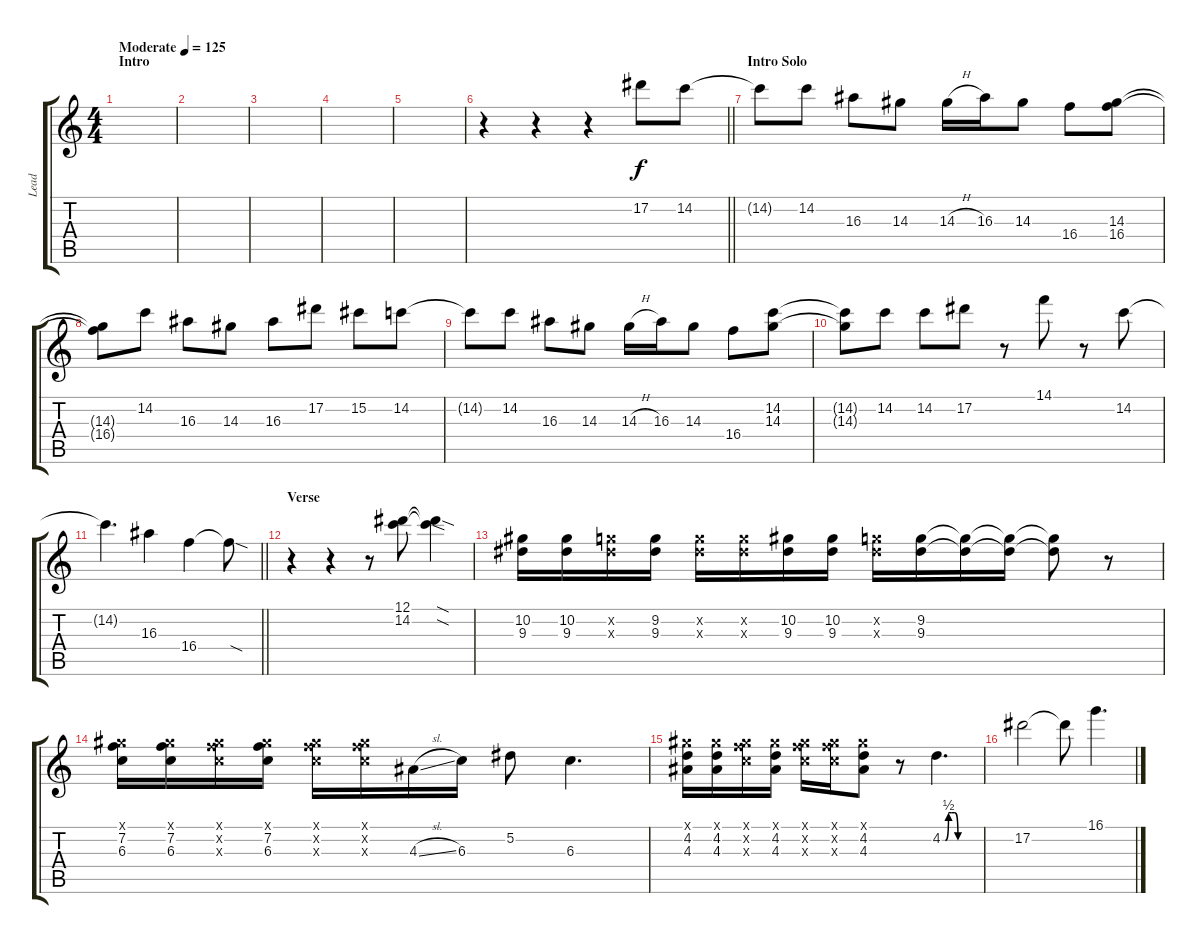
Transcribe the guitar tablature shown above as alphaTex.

\track ("Lead" "Lead") {instrument overdrivenguitar}
\staff {score tabs}
\tuning (Eb4 Bb3 Gb3 Db3 Ab2 Eb2) {hide}
\ts (4 4)
\section ("" "Intro")
\tempo (125 "Moderate")
\clef g2
\ks c
|
|
|
|
|
\barLineRight lightlight
r.4 r.4 r.4 17.2.8 14.2.8 |
\section ("" "Intro Solo")
14.2{t}.8 14.2.8 16.3.8 14.3.8 14.3{h}.16 16.3.16 14.3.8 16.4.8 (14.3 16.4).8 |
(14.3{t} 16.4{t}).8 14.2.8 16.3.8 14.3.8 16.3.8 17.2.8 15.2.8 14.2.8 |
14.2{t}.8 14.2.8 16.3.8 14.3.8 14.3{h}.16 16.3.16 14.3.8 16.4.8 (14.2 14.3).8 |
(14.2{t} 14.3{t}).8 14.2.8 14.2.8 17.2.8 r.8 14.1.8 r.8 14.2.8 |
\barLineRight lightlight
14.2{t}.4{d} 16.3.4 16.4.4 16.4{sod t}.8 |
\section ("" "Verse")
r.4 r.4 r.8 (12.1 14.2).8 (12.1{sod t} 14.2{sod t}).4 |
(10.2 9.3).16 (10.2 9.3).16 (9.2{x} 9.3{x}).16 (9.2 9.3).16 (9.2{x} 9.3{x}).16 (9.2{x} 9.3{x}).16 (10.2 9.3).16 (10.2 9.3).16 (9.2{x} 9.3{x}).16 (9.2 9.3).16 (9.2{t} 9.3{t}).16 (9.2{t} 9.3{t}).16 (9.2{t} 9.3{t}).8 r.8 |
(5.1{x} 7.2 6.3).16 (5.1{x} 7.2 6.3).16 (5.1{x} 7.2{x} 6.3{x}).16 (5.1{x} 7.2 6.3).16 (5.1{x} 7.2{x} 6.3{x}).16 (5.1{x} 7.2{x} 6.3{x}).16 4.3{sl}.16 6.3.16 5.2.8 6.3.4{d} |
(5.1{x} 4.2 4.3).16 (5.1{x} 4.2 4.3).16 (5.1{x} 7.2{x} 6.3{x}).16 (5.1{x} 4.2 4.3).16 (5.1{x} 7.2{x} 6.3{x}).16 (5.1{x} 7.2{x} 6.3{x}).16 (5.1{x} 4.2 4.3).8 r.8 4.2{be (custom 0 0 5 0 10 2 15 2 20 2 25 0 30 0 35 0 60 0)}.4{d} |
17.2.2 17.2{t}.8 16.1.4{d}
